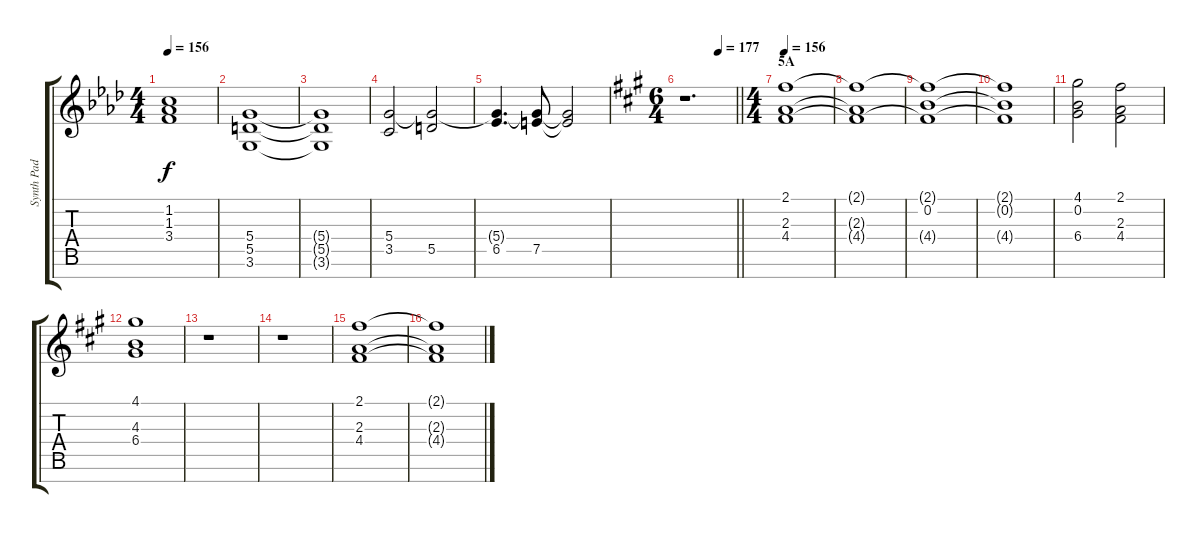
\track ("Synth Pad II" "Synth Pad ") {instrument pad2warm}
\staff {score tabs}
\tuning (E5 B4 G4 D4 A3 E3 B2) {hide}
\ts (4 4)
\tempo 156
\clef g2
\ks ab
(1.2{t} 1.3{t} 3.4).1{dy f} |
(5.4 5.5 3.6).1 |
(5.4{t} 5.5{t} 3.6{t}).1 |
(5.4 3.5).2 (5.4{t} 5.5).2 |
(5.4{t} 6.5).4{d} (5.4{t} 7.5).8 (5.4{t} 7.5{t}).2 |
\ts (6 4)
\tempo (177 0.6666666666666666)
\barLineRight lightlight
\ks a
r.1{d} |
\ts (4 4)
\section ("" "5A")
\tempo 156
(2.1 2.3 4.4).1 |
(2.1{t} 2.3{t} 4.4{t}).1 |
(2.1{t} 0.2 4.4{t}).1 |
(2.1{t} 0.2{t} 4.4{t}).1 |
(4.1 0.2 6.4).2 (2.1 2.3 4.4).2 |
(4.1 4.3 6.4).1 |
r.1 |
r.1 |
(2.1 2.3 4.4).1 |
(2.1{t} 2.3{t} 4.4{t}).1
